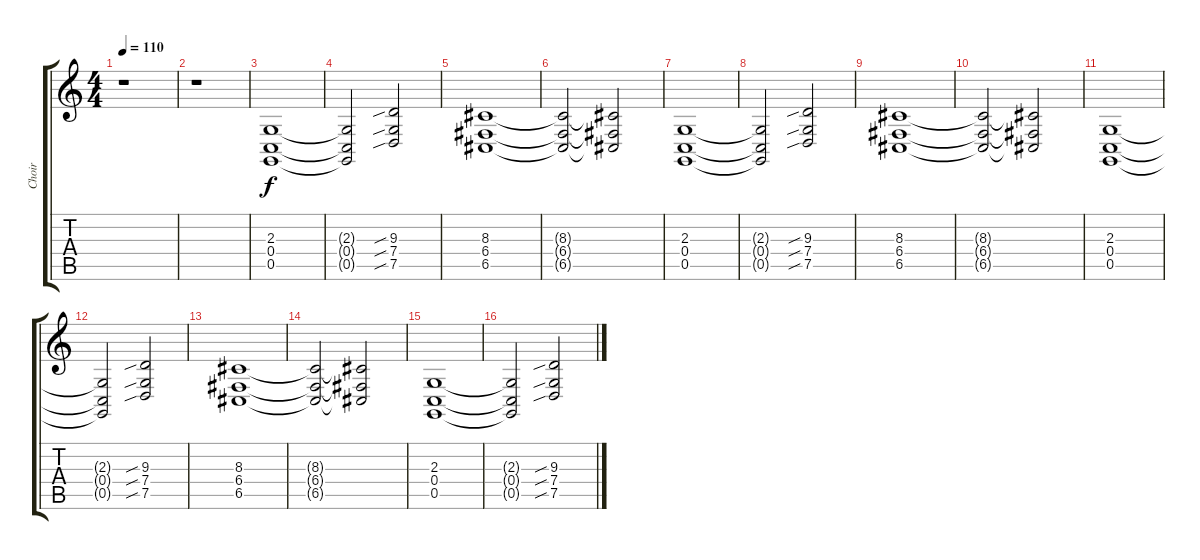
\track ("Choir" "Choir") {instrument pad4choir}
\staff {score tabs}
\tuning (D4 A3 F3 C3 G2 D2) {hide}
\ts (4 4)
\tempo 110
\clef g2
\ks c
r.1{dy f} |
r.1 |
(2.3 0.4 0.5).1{volume 13} |
(2.3{t} 0.4{t} 0.5{t}).2 (9.3{sib} 7.4{sib} 7.5{sib}).2 |
(8.3 6.4 6.5).1 |
(8.3{t} 6.4{t} 6.5{t}).2 (8.3{t} 6.4{t} 6.5{t}).2{volume 5} |
(2.3 0.4 0.5).1{volume 13} |
(2.3{t} 0.4{t} 0.5{t}).2 (9.3{sib} 7.4{sib} 7.5{sib}).2 |
(8.3 6.4 6.5).1 |
(8.3{t} 6.4{t} 6.5{t}).2 (8.3{t} 6.4{t} 6.5{t}).2{volume 5} |
(2.3 0.4 0.5).1{volume 13} |
(2.3{t} 0.4{t} 0.5{t}).2 (9.3{sib} 7.4{sib} 7.5{sib}).2 |
(8.3 6.4 6.5).1 |
(8.3{t} 6.4{t} 6.5{t}).2 (8.3{t} 6.4{t} 6.5{t}).2{volume 5} |
(2.3 0.4 0.5).1{volume 13} |
(2.3{t} 0.4{t} 0.5{t}).2 (9.3{sib} 7.4{sib} 7.5{sib}).2
